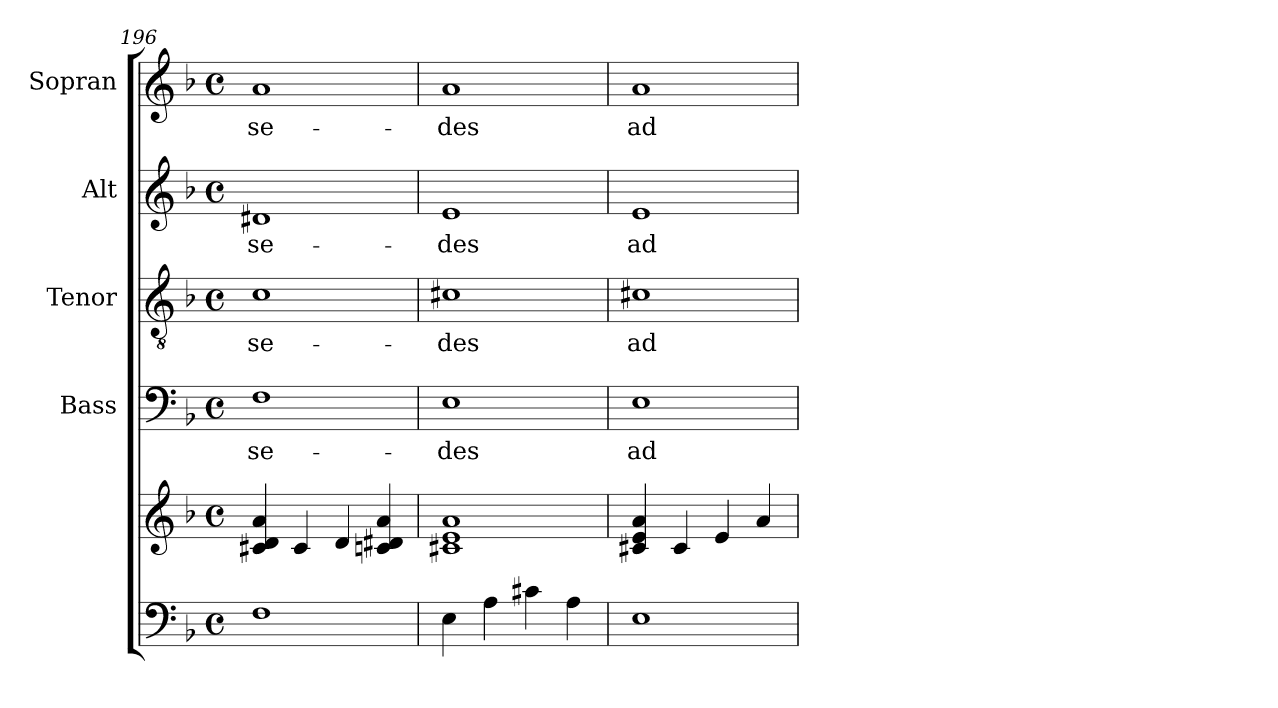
**kern	**kern	**kern	**text	**kern	**text	**kern	**text	**kern	**text
*part5	*part5	*part4	*part4	*part3	*part3	*part2	*part2	*part1	*part1
*staff6	*staff5	*staff4	*staff4	*staff3	*staff3	*staff2	*staff2	*staff1	*staff1
*	*	*I"Bass	*	*I"Tenor	*	*I"Alt	*	*I"Sopran	*
*	*	*I'B.	*	*I'T.	*	*I'A.	*	*I'S.	*
*clefF4	*clefG2	*clefF4	*	*clefGv2	*	*clefG2	*	*clefG2	*
*k[b-]	*k[b-]	*k[b-]	*	*k[b-]	*	*k[b-]	*	*k[b-]	*
*F:	*F:	*F:	*	*F:	*	*F:	*	*F:	*
*M4/4	*M4/4	*M4/4	*	*M4/4	*	*M4/4	*	*M4/4	*
*met(c)	*met(c)	*met(c)	*	*met(c)	*	*met(c)	*	*met(c)	*
=196	=196	=196	=196	=196	=196	=196	=196	=196	=196
!	!	!	!LO:LY:b	!	!LO:LY:b	!	!LO:LY:b	!	!LO:LY:b
1F	4c#X/ 4d/ 4a/	1F	se-	1c	se-	1d#X	se-	1a	se-
.	4c#/	.	.	.	.	.	.	.	.
.	4d/	.	.	.	.	.	.	.	.
.	4cn/ 4d#X/ 4a/	.	.	.	.	.	.	.	.
!!LO:PB:g=z
=197	=197	=197	=197	=197	=197	=197	=197	=197	=197
!	!	!	!LO:LY:b	!	!LO:LY:b	!	!LO:LY:b	!	!LO:LY:b
4E\	1c#X 1e 1a	1E	-des	1c#X	-des	1e	-des	1a	-des
4A\	.	.	.	.	.	.	.	.	.
4c#X\	.	.	.	.	.	.	.	.	.
4A\	.	.	.	.	.	.	.	.	.
=198	=198	=198	=198	=198	=198	=198	=198	=198	=198
!	!	!	!LO:LY:b	!	!LO:LY:b	!	!LO:LY:b	!	!LO:LY:b
1E	4c#X/ 4e/ 4a/	1E	ad	1c#X	ad	1e	ad	1a	ad
.	4c#/	.	.	.	.	.	.	.	.
.	4e/	.	.	.	.	.	.	.	.
.	4a/	.	.	.	.	.	.	.	.
=	=	=	=	=	=	=	=	=	=
*-	*-	*-	*-	*-	*-	*-	*-	*-	*-
